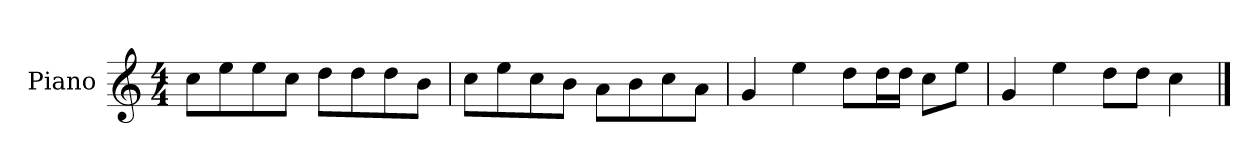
**kern
*part1
*staff1
*I"Piano
*I'P-no
*clefG2
*k[]
*M4/4
*MM90
=1
8cc\L
8ee\
8ee\
8cc\J
8dd\L
8dd\
8dd\
8b\J
=2
8cc\L
8ee\
8cc\
8b\J
8a\L
8b\
8cc\
8a\J
=3
4g/
4ee\
8dd\L
16dd\L
16dd\JJ
8cc\L
8ee\J
=4
4g/
4ee\
8dd\L
8dd\J
4cc\
==
*-
